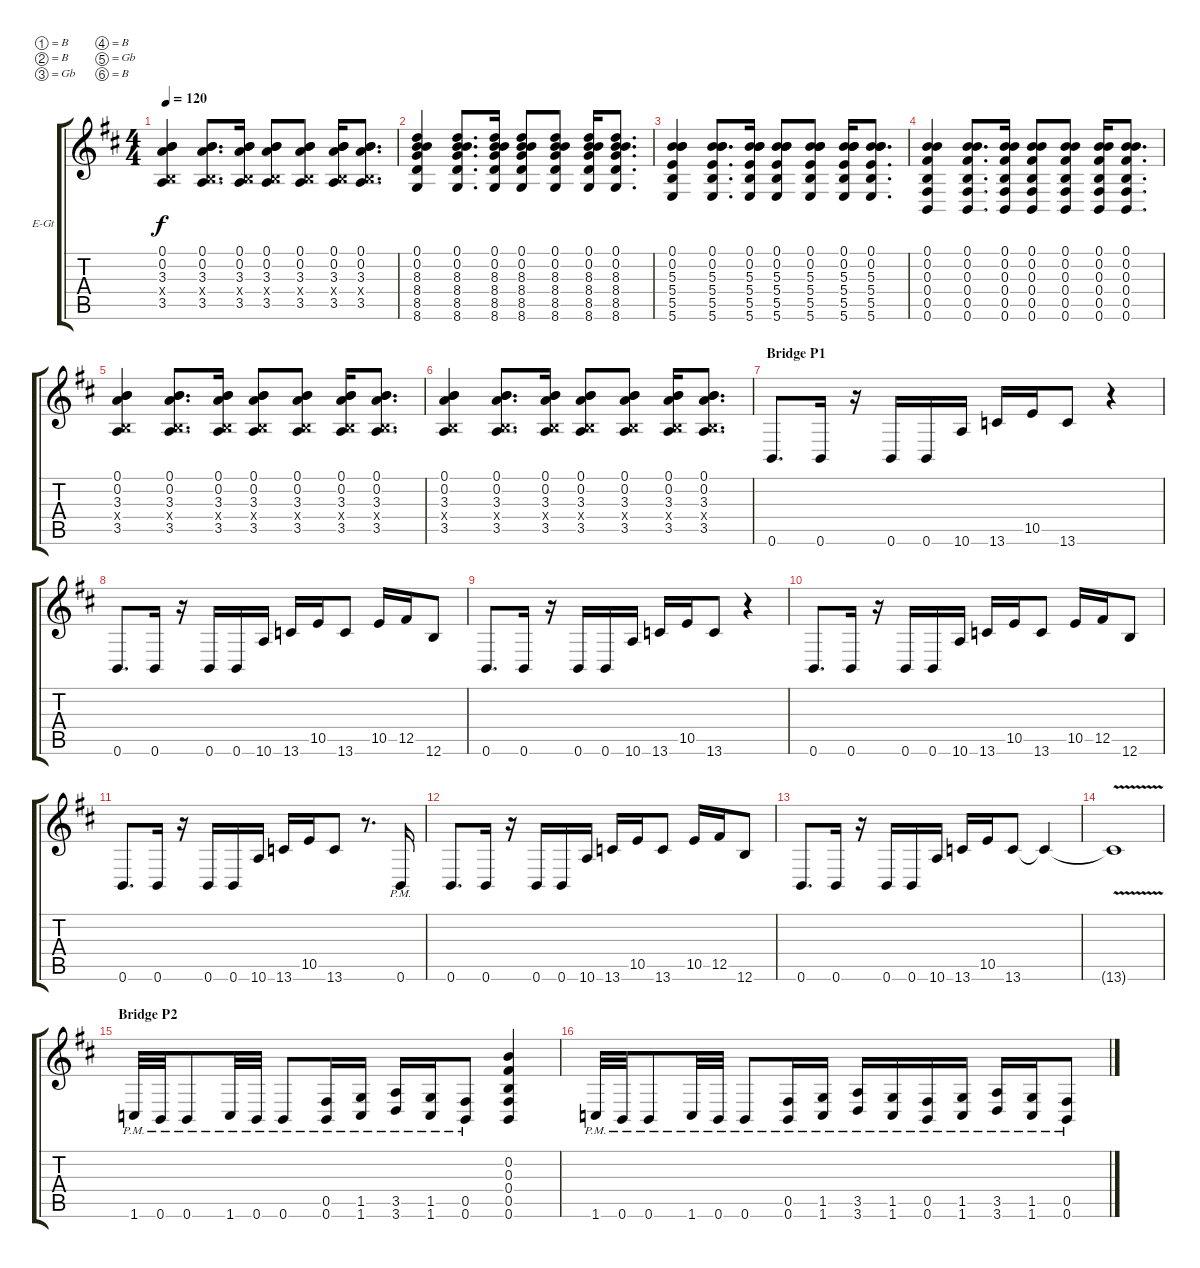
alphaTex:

\defaultSystemsLayout 4
\bracketExtendMode groupsimilarinstruments
\firstSystemTrackNameOrientation horizontal
\otherSystemsTrackNameOrientation horizontal
\track ("Mark" "E-Gt") {instrument distortionguitar}
\staff {score tabs}
\tuning (B3 B3 Gb3 B2 Gb2 B1)
\ts (4 4)
\tempo 120
\clef g2
\ks bminor
(3.5 3.3 0.2 0.1 0.4{x}).4{dy f} (3.5 3.3 0.2 0.1 0.4{x}).8{d} (3.5 3.3 0.2 0.1 0.4{x}).16 (3.5 3.3 0.2 0.1 0.4{x}).8 (3.5 3.3 0.2 0.1 0.4{x}).8 (3.5 3.3 0.2 0.1 0.4{x}).16 (3.5 3.3 0.2 0.1 0.4{x}).8{d} |
(8.6 8.5 8.4 0.2 0.1 8.3).4 (8.6 8.5 8.4 0.2 0.1 8.3).8{d} (8.6 8.5 8.4 0.2 0.1 8.3).16 (8.6 8.5 8.4 0.2 0.1 8.3).8 (8.6 8.5 8.4 0.2 0.1 8.3).8 (8.6 8.5 8.4 0.2 0.1 8.3).16 (8.6 8.5 8.4 0.2 0.1 8.3).8{d} |
(5.6 5.5 5.4 5.3 0.2 0.1).4 (5.6 5.5 5.4 5.3 0.2 0.1).8{d} (5.6 5.5 5.4 5.3 0.2 0.1).16 (5.6 5.5 5.4 5.3 0.2 0.1).8 (5.6 5.5 5.4 5.3 0.2 0.1).8 (5.6 5.5 5.4 5.3 0.2 0.1).16 (5.6 5.5 5.4 5.3 0.2 0.1).8{d} |
(0.6 0.5 0.4 0.3 0.2 0.1).4 (0.6 0.5 0.4 0.3 0.2 0.1).8{d} (0.6 0.5 0.4 0.3 0.2 0.1).16 (0.6 0.5 0.4 0.3 0.2 0.1).8 (0.6 0.5 0.4 0.3 0.2 0.1).8 (0.6 0.5 0.4 0.3 0.2 0.1).16 (0.6 0.5 0.4 0.3 0.2 0.1).8{d} |
(3.5 3.3 0.2 0.1 0.4{x}).4 (3.5 3.3 0.2 0.1 0.4{x}).8{d} (3.5 3.3 0.2 0.1 0.4{x}).16 (3.5 3.3 0.2 0.1 0.4{x}).8 (3.5 3.3 0.2 0.1 0.4{x}).8 (3.5 3.3 0.2 0.1 0.4{x}).16 (3.5 3.3 0.2 0.1 0.4{x}).8{d} |
(3.5 3.3 0.2 0.1 0.4{x}).4 (3.5 3.3 0.2 0.1 0.4{x}).8{d} (3.5 3.3 0.2 0.1 0.4{x}).16 (3.5 3.3 0.2 0.1 0.4{x}).8 (3.5 3.3 0.2 0.1 0.4{x}).8 (3.5 3.3 0.2 0.1 0.4{x}).16 (3.5 3.3 0.2 0.1 0.4{x}).8{d} |
\section ("" "Bridge P1")
0.6.8{d} 0.6.16 r.16 0.6.16 0.6.16 10.6.16 13.6.16 10.5.16 13.6.8 r.4 |
0.6.8{d} 0.6.16 r.16 0.6.16 0.6.16 10.6.16 13.6.16 10.5.16 13.6.8 10.5.16 12.5.16 12.6.8 |
0.6.8{d} 0.6.16 r.16 0.6.16 0.6.16 10.6.16 13.6.16 10.5.16 13.6.8 r.4 |
0.6.8{d} 0.6.16 r.16 0.6.16 0.6.16 10.6.16 13.6.16 10.5.16 13.6.8 10.5.16 12.5.16 12.6.8 |
0.6.8{d} 0.6.16 r.16 0.6.16 0.6.16 10.6.16 13.6.16 10.5.16 13.6.8 r.8{d} 0.6{pm}.16 |
0.6.8{d} 0.6.16 r.16 0.6.16 0.6.16 10.6.16 13.6.16 10.5.16 13.6.8 10.5.16 12.5.16 12.6.8 |
0.6.8{d} 0.6.16 r.16 0.6.16 0.6.16 10.6.16 13.6.16 10.5.16 13.6.8 13.6{t}.4 |
13.6{v t}.1 |
\section ("" "Bridge P2")
1.6{pm}.32 0.6{pm}.32 0.6{pm}.8 1.6{pm}.32 0.6{pm}.32 0.6{pm}.8 (0.6{pm} 0.5{pm}).16 (1.6{pm} 1.5{pm}).16 (3.6{pm} 3.5{pm}).16 (1.6{pm} 1.5{pm}).16 (0.6{pm} 0.5{pm}).8 (0.2 0.3 0.4 0.5 0.6).4 |
1.6{pm}.32 0.6{pm}.32 0.6{pm}.8 1.6{pm}.32 0.6{pm}.32 0.6{pm}.8 (0.6{pm} 0.5{pm}).16 (1.6{pm} 1.5{pm}).16 (3.6{pm} 3.5{pm}).16 (1.6{pm} 1.5{pm}).16 (0.6{pm} 0.5{pm}).16 (1.6{pm} 1.5{pm}).16 (3.5{pm} 3.6{pm}).16 (1.6{pm} 1.5{pm}).16 (0.5{pm} 0.6{pm}).8
